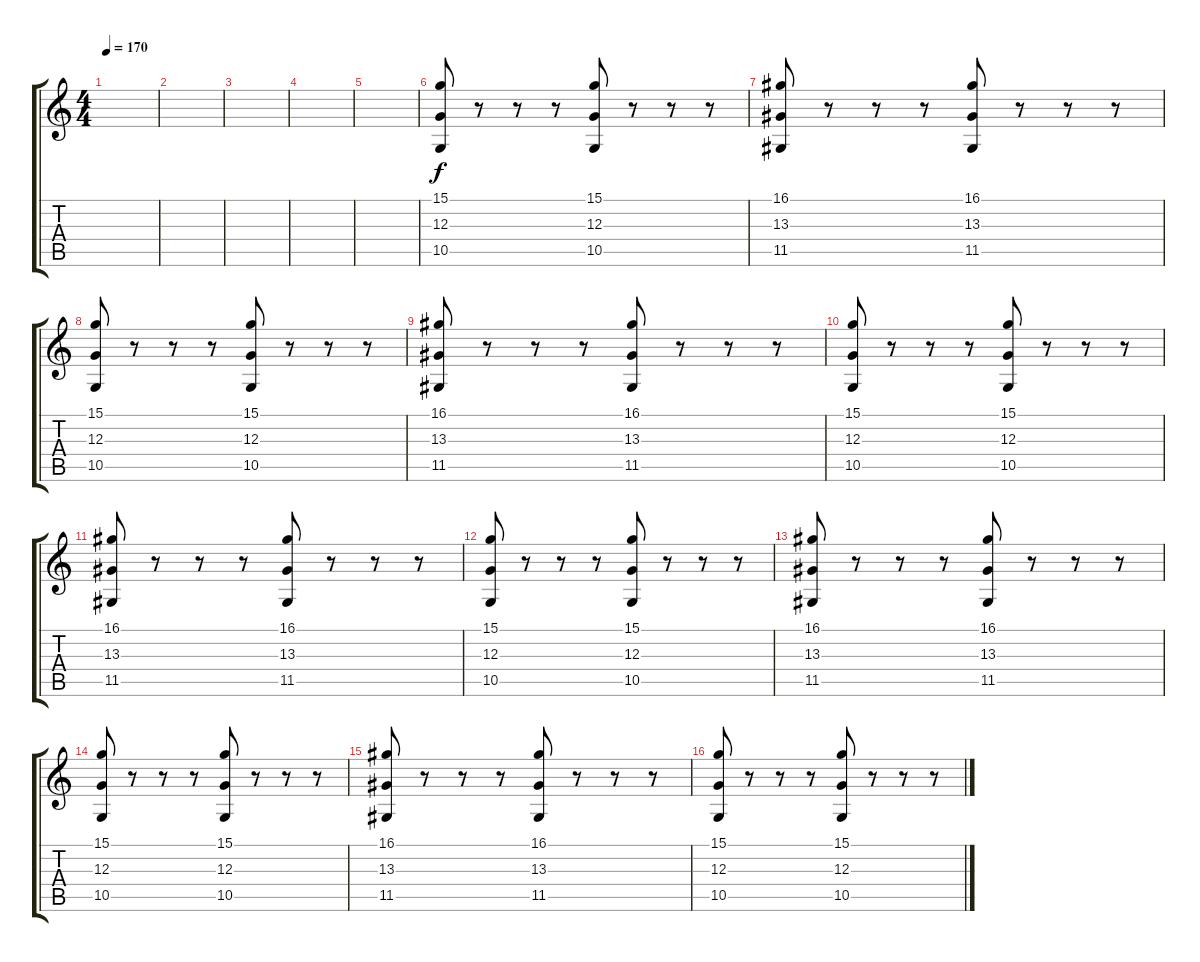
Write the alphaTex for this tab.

\track "" {instrument stringensemble1}
\staff {score tabs}
\tuning (E4 B3 G3 D3 A2 E2) {hide}
\ts (4 4)
\tempo 170
\clef g2
\ks c
|
|
|
|
|
(15.1 12.3 10.5).8{volume 8} r.8 r.8 r.8 (15.1 12.3 10.5).8 r.8 r.8 r.8 |
(16.1 13.3 11.5).8 r.8 r.8 r.8 (16.1 13.3 11.5).8 r.8 r.8 r.8 |
(15.1 12.3 10.5).8 r.8 r.8 r.8 (15.1 12.3 10.5).8 r.8 r.8 r.8 |
(16.1 13.3 11.5).8 r.8 r.8 r.8 (16.1 13.3 11.5).8 r.8 r.8 r.8 |
(15.1 12.3 10.5).8 r.8 r.8 r.8 (15.1 12.3 10.5).8 r.8 r.8 r.8 |
(16.1 13.3 11.5).8 r.8 r.8 r.8 (16.1 13.3 11.5).8 r.8 r.8 r.8 |
(15.1 12.3 10.5).8 r.8 r.8 r.8 (15.1 12.3 10.5).8 r.8 r.8 r.8 |
(16.1 13.3 11.5).8 r.8 r.8 r.8 (16.1 13.3 11.5).8 r.8 r.8 r.8 |
(15.1 12.3 10.5).8 r.8 r.8 r.8 (15.1 12.3 10.5).8 r.8 r.8 r.8 |
(16.1 13.3 11.5).8 r.8 r.8 r.8 (16.1 13.3 11.5).8 r.8 r.8 r.8 |
(15.1 12.3 10.5).8 r.8 r.8 r.8 (15.1 12.3 10.5).8 r.8 r.8 r.8
